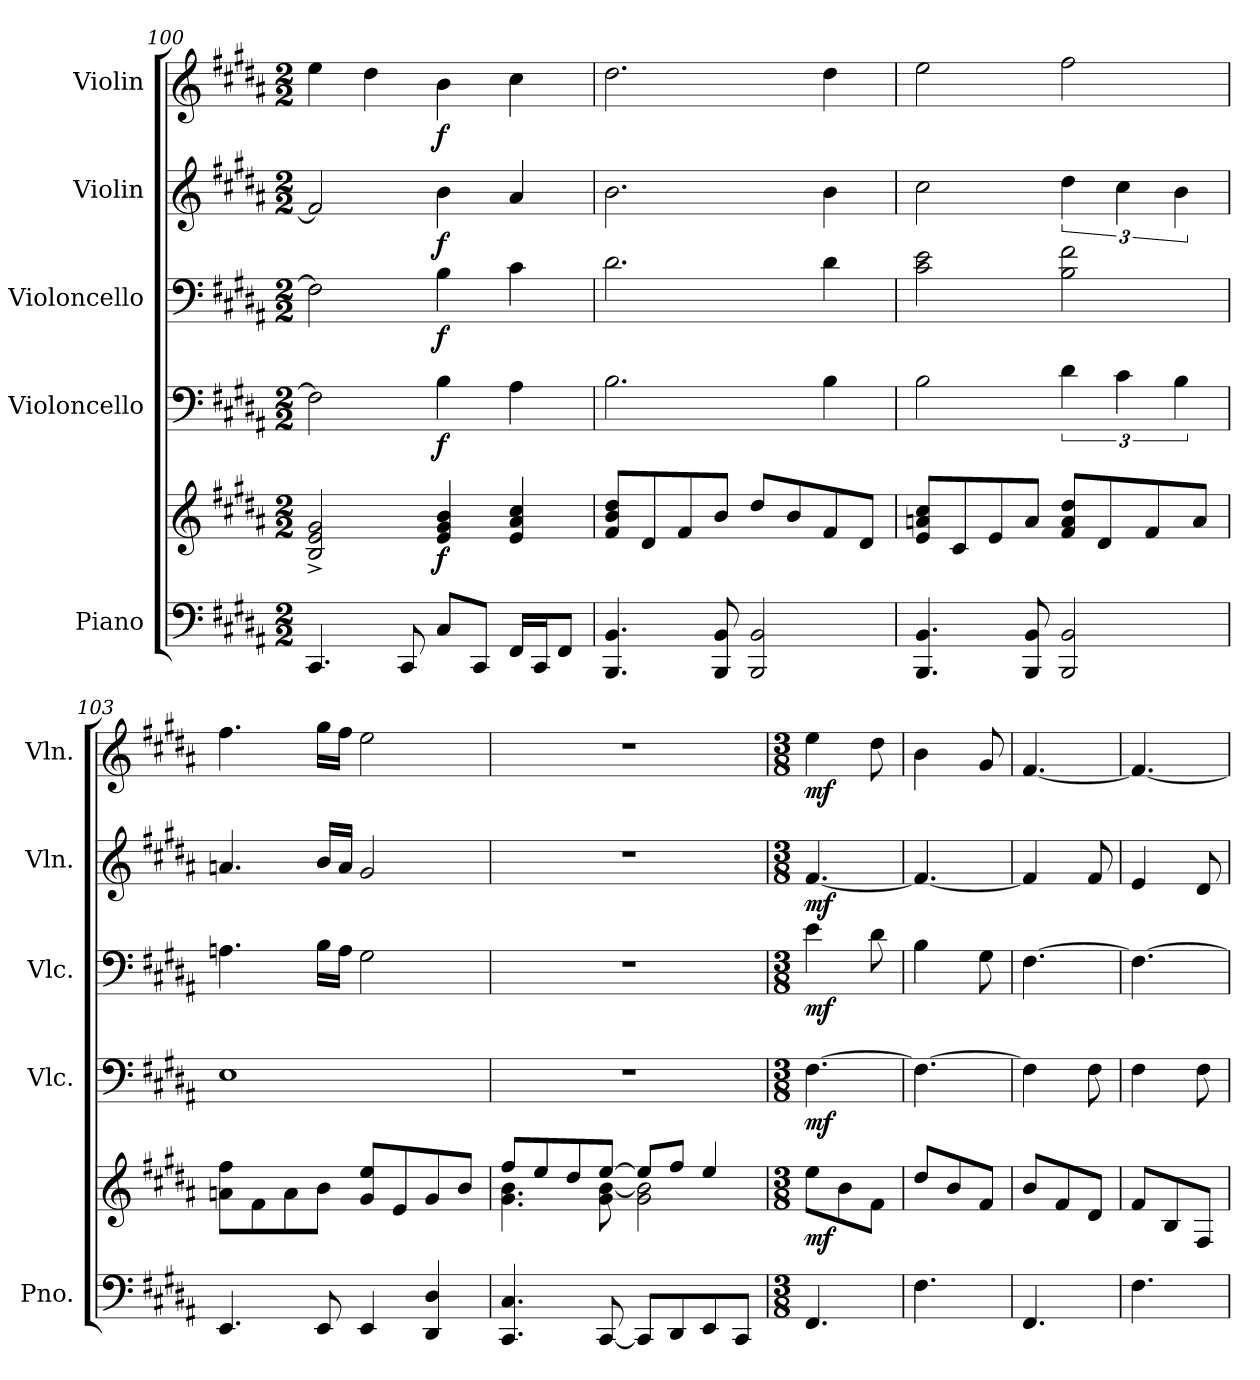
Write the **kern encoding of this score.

**kern	**kern	**dynam	**kern	**dynam	**kern	**dynam	**kern	**dynam	**kern	**dynam
*part5	*part5	*part5	*part4	*part4	*part3	*part3	*part2	*part2	*part1	*part1
*staff6	*staff5	*staff5/6	*staff4	*staff4	*staff3	*staff3	*staff2	*staff2	*staff1	*staff1
*I"Piano	*	*	*I"Violoncello	*	*I"Violoncello	*	*I"Violin	*	*I"Violin	*
*I'Pno.	*	*	*I'Vlc.	*	*I'Vlc.	*	*I'Vln.	*	*I'Vln.	*
!!LO:LB:g=z
*clefF4	*clefG2	*	*clefF4	*	*clefF4	*	*clefG2	*	*clefG2	*
*k[f#c#g#d#a#]	*k[f#c#g#d#a#]	*	*k[f#c#g#d#a#]	*	*k[f#c#g#d#a#]	*	*k[f#c#g#d#a#]	*	*k[f#c#g#d#a#]	*
*M2/2	*M2/2	*	*M2/2	*	*M2/2	*	*M2/2	*	*M2/2	*
=100	=100	=100	=100	=100	=100	=100	=100	=100	=100	=100
4.CC#/	2B/^ 2e/^ 2g#/^	.	2F#\]	.	2F#\]	.	2f#/]	.	4ee\	.
.	.	.	.	.	.	.	.	.	4dd#\	.
8CC#/	.	.	.	.	.	.	.	.	.	.
!	!	!LO:DY:b	!	!LO:DY:b	!	!LO:DY:b	!	!LO:DY:b	!	!LO:DY:b
8C#/L	4e/ 4g#/ 4b/	f	4B\	f	4B\	f	4b\	f	4b\	f
8CC#/J	.	.	.	.	.	.	.	.	.	.
16FF#/LL	4e/ 4a#/ 4cc#/	.	4A#\	.	4c#\	.	4a#/	.	4cc#\	.
16CC#/J	.	.	.	.	.	.	.	.	.	.
8FF#/J	.	.	.	.	.	.	.	.	.	.
=101	=101	=101	=101	=101	=101	=101	=101	=101	=101	=101
4.BBB/ 4.BB/	8f#/ 8b/ 8dd#/L	.	2.B\	.	2.d#\	.	2.b\	.	2.dd#\	.
.	8d#/	.	.	.	.	.	.	.	.	.
.	8f#/	.	.	.	.	.	.	.	.	.
8BBB/ 8BB/	8b/J	.	.	.	.	.	.	.	.	.
2BBB/ 2BB/	8dd#/L	.	.	.	.	.	.	.	.	.
.	8b/	.	.	.	.	.	.	.	.	.
.	8f#/	.	4B\	.	4d#\	.	4b\	.	4dd#\	.
.	8d#/J	.	.	.	.	.	.	.	.	.
=102	=102	=102	=102	=102	=102	=102	=102	=102	=102	=102
4.BBB/ 4.BB/	8e/ 8an/ 8cc#/L	.	2B\	.	2c#\ 2e\	.	2cc#\	.	2ee\	.
.	8c#/	.	.	.	.	.	.	.	.	.
.	8e/	.	.	.	.	.	.	.	.	.
8BBB/ 8BB/	8a/J	.	.	.	.	.	.	.	.	.
2BBB/ 2BB/	8f#/ 8a/ 8dd#/L	.	6d#\	.	2B\ 2f#\	.	6dd#\	.	2ff#\	.
.	8d#/	.	.	.	.	.	.	.	.	.
.	.	.	6c#\	.	.	.	6cc#\	.	.	.
.	8f#/	.	.	.	.	.	.	.	.	.
.	.	.	6B\	.	.	.	6b\	.	.	.
.	8a/J	.	.	.	.	.	.	.	.	.
=103	=103	=103	=103	=103	=103	=103	=103	=103	=103	=103
4.EE/	8an\ 8ff#\L	.	1E	.	4.An\	.	4.an/	.	4.ff#\	.
.	8f#\	.	.	.	.	.	.	.	.	.
.	8a\	.	.	.	.	.	.	.	.	.
8EE/	8b\J	.	.	.	16B\LL	.	16b/LL	.	16gg#\LL	.
.	.	.	.	.	16A\JJ	.	16a/JJ	.	16ff#\JJ	.
4EE/	8g#/ 8ee/L	.	.	.	2G#\	.	2g#/	.	2ee\	.
.	8e/	.	.	.	.	.	.	.	.	.
4DD#/ 4D#/	8g#/	.	.	.	.	.	.	.	.	.
.	8b/J	.	.	.	.	.	.	.	.	.
!!LO:PB:g=z
=104	=104	=104	=104	=104	=104	=104	=104	=104	=104	=104
*	*^	*	*	*	*	*	*	*	*	*
4.CC#/ 4.C#/	8ff#/L	4.g#\ 4.b\	.	1r	.	1r	.	1r	.	1r	.
.	8ee/	.	.	.	.	.	.	.	.	.	.
.	8dd#/	.	.	.	.	.	.	.	.	.	.
[8CC#/	[8ee/J	8g#\ [8b\	.	.	.	.	.	.	.	.	.
8CC#/L]	8ee/L]	2g#\ 2b\]	.	.	.	.	.	.	.	.	.
8DD#/	8ff#/J	.	.	.	.	.	.	.	.	.	.
8EE/	4ee/	.	.	.	.	.	.	.	.	.	.
8CC#/J	.	.	.	.	.	.	.	.	.	.	.
*	*v	*v	*	*	*	*	*	*	*	*	*
=105	=105	=105	=105	=105	=105	=105	=105	=105	=105	=105
*M3/8	*M3/8	*	*M3/8	*	*M3/8	*	*M3/8	*	*M3/8	*
!	!	!LO:DY:b	!	!LO:DY:b	!	!LO:DY:b	!	!LO:DY:b	!	!LO:DY:b
4.FF#/	8ee\L	mf	[4.F#\	mf	4e\	mf	[4.f#/	mf	4ee\	mf
.	8b\	.	.	.	.	.	.	.	.	.
.	8f#\J	.	.	.	8d#\	.	.	.	8dd#\	.
=106	=106	=106	=106	=106	=106	=106	=106	=106	=106	=106
4.F#\	8dd#/L	.	4.F#\_	.	4B\	.	4.f#/_	.	4b\	.
.	8b/	.	.	.	.	.	.	.	.	.
.	8f#/J	.	.	.	8G#\	.	.	.	8g#/	.
=107	=107	=107	=107	=107	=107	=107	=107	=107	=107	=107
4.FF#/	8b/L	.	4F#\]	.	[4.F#\	.	4f#/]	.	[4.f#/	.
.	8f#/	.	.	.	.	.	.	.	.	.
.	8d#/J	.	8F#\	.	.	.	8f#/	.	.	.
=108	=108	=108	=108	=108	=108	=108	=108	=108	=108	=108
4.F#\	8f#/L	.	4F#\	.	4.F#\_	.	4e/	.	4.f#/_	.
.	8B/	.	.	.	.	.	.	.	.	.
.	8F#/J	.	8F#\	.	.	.	8d#/	.	.	.
=	=	=	=	=	=	=	=	=	=	=
*-	*-	*-	*-	*-	*-	*-	*-	*-	*-	*-
